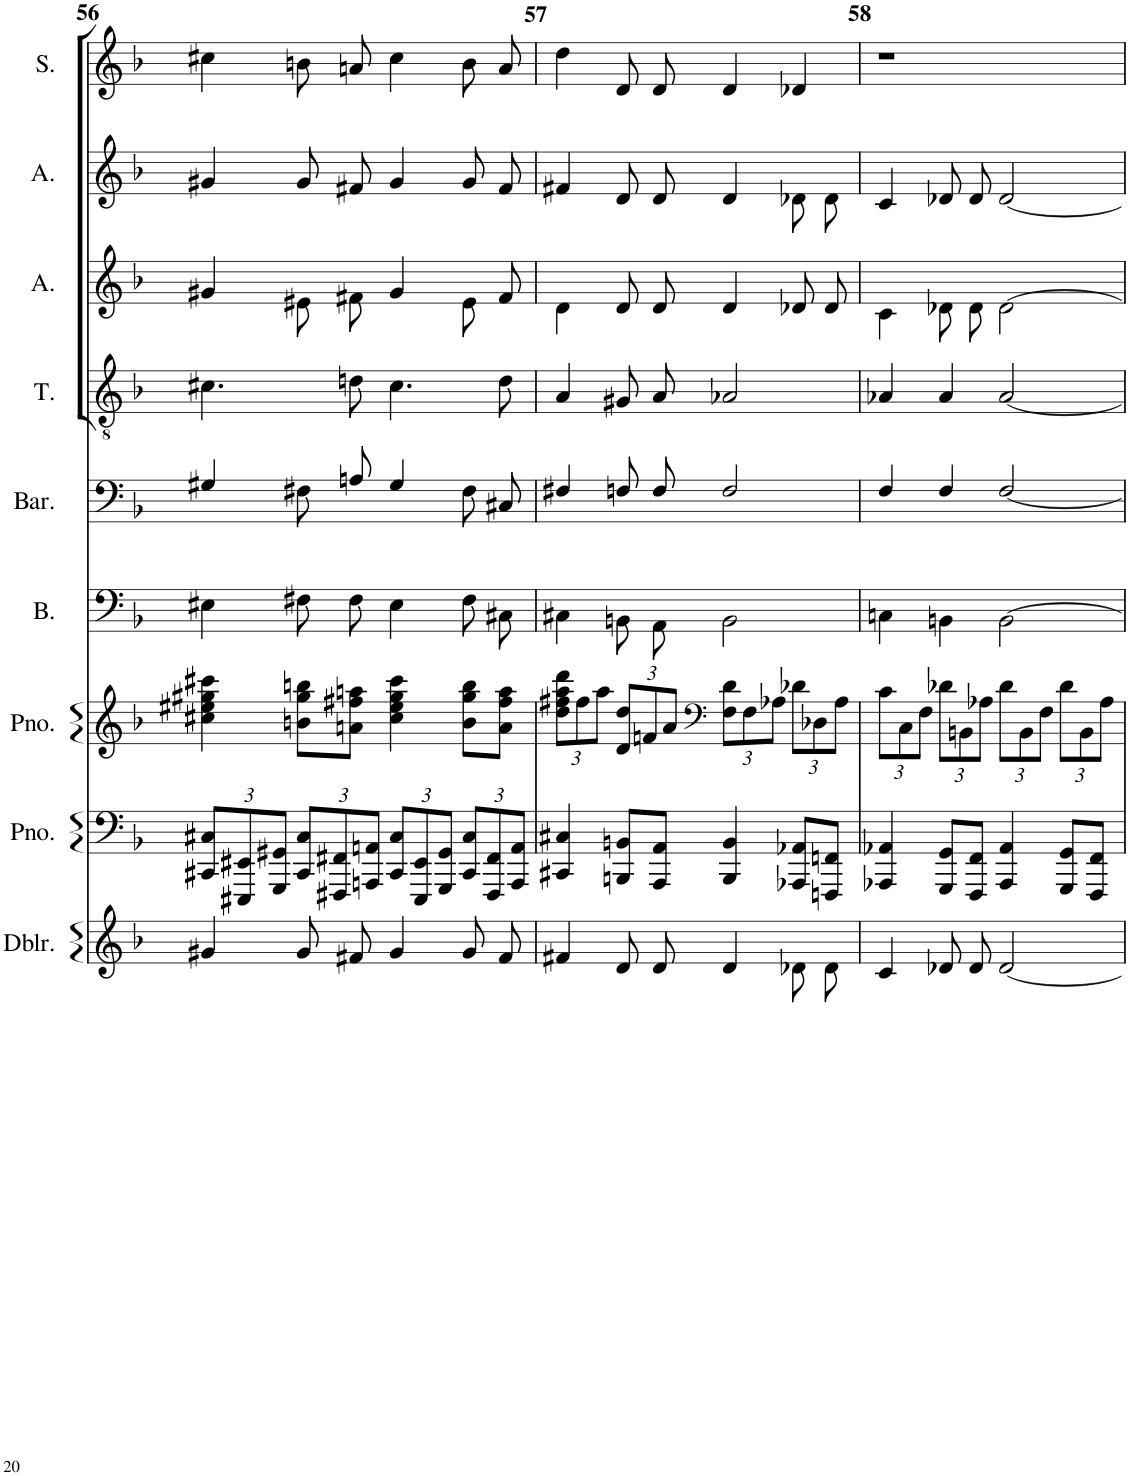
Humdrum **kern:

**kern	**kern	**kern	**kern	**kern	**kern	**kern	**kern	**kern
*part9	*part8	*part7	*part6	*part5	*part4	*part3	*part2	*part1
*staff9	*staff8	*staff7	*staff6	*staff5	*staff4	*staff3	*staff2	*staff1
*I"Doubler	*I"Piano	*I"Piano	*I"Bass	*I"Baritone	*I"Tenor	*I"Alto	*I"Alto	*I"Soprano
*I'Dblr.	*I'Pno.	*I'Pno.	*I'B.	*I'Bar.	*I'T.	*I'A.	*I'A.	*I'S.
!!LO:PB:g=z
*clefG2	*clefF4	*clefG2	*clefF4	*clefF4	*clefGv2	*clefG2	*clefG2	*clefG2
*k[b-]	*k[b-]	*k[b-]	*k[b-]	*k[b-]	*k[b-]	*k[b-]	*k[b-]	*k[b-]
*M4/4	*M4/4	*M4/4	*M4/4	*M4/4	*M4/4	*M4/4	*M4/4	*M4/4
*met(c)	*met(c)	*met(c)	*met(c)	*met(c)	*met(c)	*met(c)	*met(c)	*met(c)
*	*Xbrackettup	*	*	*	*	*	*	*
=56	=56	=56	=56	=56	=56	=56	=56	=56
4g#X/	12CC#X/ 12C#X/L	4cc#X\ 4ee#X\ 4gg#X\ 4ccc#X\	4E#X\	4G#X/	4.c#X\	4g#X/	4g#X/	4cc#X\
.	12EEE#X/ 12EE#X/	.	.	.	.	.	.	.
.	12GGG/ 12GG#X/J	.	.	.	.	.	.	.
8g#/L	12CC#/ 12C#/L	8bn\ 8gg#\ 8bbn\L	8F#X\L	8F#X\L	.	8e#X\L	8g#/L	8bn/L
.	12FFF#X/ 12FF#X/	.	.	.	.	.	.	.
8f#X/J	.	8an\ 8ff#X\ 8aan\J	8F#\J	8An\J	8dn\	8f#X\J	8f#X/J	8an/J
.	12AAAn/ 12AAn/J	.	.	.	.	.	.	.
4g#/	12CC#/ 12C#/L	4cc#\ 4ee#\ 4gg#\ 4ccc#\	4E#\	4G#/	4.c#\	4g#/	4g#/	4cc#\
.	12EEE#/ 12EE#/	.	.	.	.	.	.	.
.	12GGG/ 12GG#/J	.	.	.	.	.	.	.
8g#/L	12CC#/ 12C#/L	8b\ 8gg#\ 8bb\L	8F#\L	8F#\L	.	8e#/L	8g#/L	8b/L
.	12FFF#/ 12FF#/	.	.	.	.	.	.	.
8f#/J	.	8a\ 8ff#\ 8aa\J	8C#X\J	8C#X\J	8d\	8f#/J	8f#/J	8a/J
.	12AAA/ 12AA/J	.	.	.	.	.	.	.
=57	=57	=57	=57	=57	=57	=57	=57	=57
*	*	*Xbrackettup	*	*	*	*	*	*
4f#X/	4CC#X/ 4C#X/	12dd\ 12ff#X\ 12aa\ 12ddd\L	4C#X\	4F#X/	4A/	4d\	4f#X/	4dd\
.	.	12ff#\	.	.	.	.	.	.
.	.	12aa\J	.	.	.	.	.	.
8d/L	8BBBn/ 8BBn/L	12d/ 12dd/L	8BBn\L	8Fn/L	8G#X/L	8d/L	8d/L	8d/L
.	.	12fn/	.	.	.	.	.	.
8d/J	8AAA/ 8AA/J	.	8AA\J	8F/J	8A/J	8d/J	8d/J	8d/J
.	.	12a/J	.	.	.	.	.	.
*	*	*clefF4	*	*	*	*	*	*
4d/	4BBB/ 4BB/	12F\ 12d\L	2BB\	2F/	2A-X/	4d/	4d/	4d/
.	.	12F\	.	.	.	.	.	.
.	.	12A-X\J	.	.	.	.	.	.
8d-X\L	8AAA-X/ 8AA-X/L	12d-X\L	.	.	.	8d-X/L	8d-X\L	4d-X/
.	.	12D-X\	.	.	.	.	.	.
8d-\J	8FFFn/ 8FFn/J	.	.	.	.	8d-/J	8d-\J	.
.	.	12A-\J	.	.	.	.	.	.
=58	=58	=58	=58	=58	=58	=58	=58	=58
4c/	4AAA-X/ 4AA-X/	12c\L	4Cn\	4F/	4A-X/	4c\	4c/	1r
.	.	12C\	.	.	.	.	.	.
.	.	12F\J	.	.	.	.	.	.
8d-X/L	8GGG/ 8GG/L	12d-X\L	4BBn\	4F/	4A-/	8d-X\L	8d-X/L	.
.	.	12BBn\	.	.	.	.	.	.
8d-/J	8FFF/ 8FF/J	.	.	.	.	8d-\J	8d-/J	.
.	.	12A-X\J	.	.	.	.	.	.
[2d-/	4AAA-/ 4AA-/	12d-\L	[2BB\	[2F/	[2A-/	[2d-\	[2d-/	.
.	.	12BB\	.	.	.	.	.	.
.	.	12F\J	.	.	.	.	.	.
.	8GGG/ 8GG/L	12d-\L	.	.	.	.	.	.
.	.	12BB\	.	.	.	.	.	.
.	8FFF/ 8FF/J	.	.	.	.	.	.	.
.	.	12A-\J	.	.	.	.	.	.
=	=	=	=	=	=	=	=	=
*-	*-	*-	*-	*-	*-	*-	*-	*-
